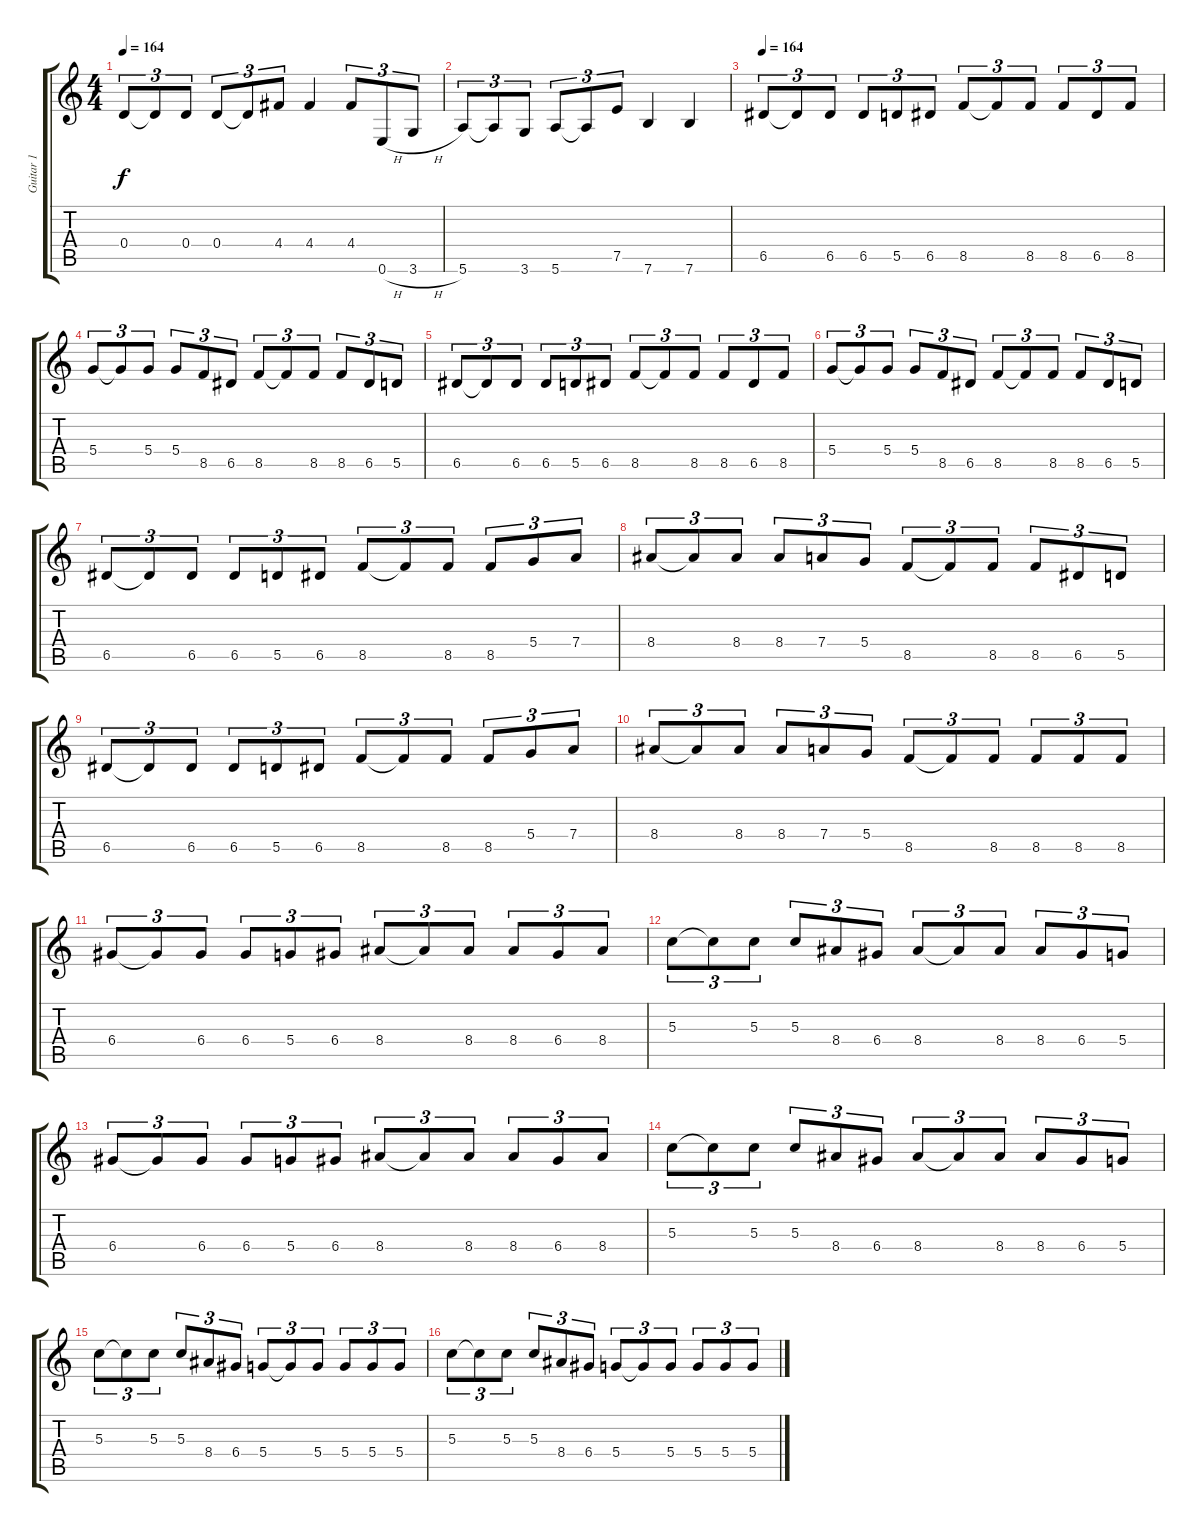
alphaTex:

\track ("Guitar 1" "Guitar 1") {instrument distortionguitar}
\staff {score tabs}
\tuning (E4 B3 G3 D3 A2 E2) {hide}
\ts (4 4)
\tempo 164
\clef g2
\ks c
0.4.8{tu (3 2) dy f} 0.4{t}.8{tu (3 2)} 0.4.8{tu (3 2)} 0.4.8{tu (3 2)} 0.4{t}.8{tu (3 2)} 4.4.8{tu (3 2)} 4.4.4 4.4.8{tu (3 2)} 0.6{h}.8{tu (3 2)} 3.6{h}.8{tu (3 2)} |
5.6.8{tu (3 2)} 5.6{t}.8{tu (3 2)} 3.6.8{tu (3 2)} 5.6.8{tu (3 2)} 5.6{t}.8{tu (3 2)} 7.5.8{tu (3 2)} 7.6.4 7.6.4 |
\tempo 164
6.5.8{tu (3 2)} 6.5{t}.8{tu (3 2)} 6.5.8{tu (3 2)} 6.5.8{tu (3 2)} 5.5.8{tu (3 2)} 6.5.8{tu (3 2)} 8.5.8{tu (3 2)} 8.5{t}.8{tu (3 2)} 8.5.8{tu (3 2)} 8.5.8{tu (3 2)} 6.5.8{tu (3 2)} 8.5.8{tu (3 2)} |
5.4.8{tu (3 2)} 5.4{t}.8{tu (3 2)} 5.4.8{tu (3 2)} 5.4.8{tu (3 2)} 8.5.8{tu (3 2)} 6.5.8{tu (3 2)} 8.5.8{tu (3 2)} 8.5{t}.8{tu (3 2)} 8.5.8{tu (3 2)} 8.5.8{tu (3 2)} 6.5.8{tu (3 2)} 5.5.8{tu (3 2)} |
6.5.8{tu (3 2)} 6.5{t}.8{tu (3 2)} 6.5.8{tu (3 2)} 6.5.8{tu (3 2)} 5.5.8{tu (3 2)} 6.5.8{tu (3 2)} 8.5.8{tu (3 2)} 8.5{t}.8{tu (3 2)} 8.5.8{tu (3 2)} 8.5.8{tu (3 2)} 6.5.8{tu (3 2)} 8.5.8{tu (3 2)} |
5.4.8{tu (3 2)} 5.4{t}.8{tu (3 2)} 5.4.8{tu (3 2)} 5.4.8{tu (3 2)} 8.5.8{tu (3 2)} 6.5.8{tu (3 2)} 8.5.8{tu (3 2)} 8.5{t}.8{tu (3 2)} 8.5.8{tu (3 2)} 8.5.8{tu (3 2)} 6.5.8{tu (3 2)} 5.5.8{tu (3 2)} |
6.5.8{tu (3 2)} 6.5{t}.8{tu (3 2)} 6.5.8{tu (3 2)} 6.5.8{tu (3 2)} 5.5.8{tu (3 2)} 6.5.8{tu (3 2)} 8.5.8{tu (3 2)} 8.5{t}.8{tu (3 2)} 8.5.8{tu (3 2)} 8.5.8{tu (3 2)} 5.4.8{tu (3 2)} 7.4.8{tu (3 2)} |
8.4.8{tu (3 2)} 8.4{t}.8{tu (3 2)} 8.4.8{tu (3 2)} 8.4.8{tu (3 2)} 7.4.8{tu (3 2)} 5.4.8{tu (3 2)} 8.5.8{tu (3 2)} 8.5{t}.8{tu (3 2)} 8.5.8{tu (3 2)} 8.5.8{tu (3 2)} 6.5.8{tu (3 2)} 5.5.8{tu (3 2)} |
6.5.8{tu (3 2)} 6.5{t}.8{tu (3 2)} 6.5.8{tu (3 2)} 6.5.8{tu (3 2)} 5.5.8{tu (3 2)} 6.5.8{tu (3 2)} 8.5.8{tu (3 2)} 8.5{t}.8{tu (3 2)} 8.5.8{tu (3 2)} 8.5.8{tu (3 2)} 5.4.8{tu (3 2)} 7.4.8{tu (3 2)} |
8.4.8{tu (3 2)} 8.4{t}.8{tu (3 2)} 8.4.8{tu (3 2)} 8.4.8{tu (3 2)} 7.4.8{tu (3 2)} 5.4.8{tu (3 2)} 8.5.8{tu (3 2)} 8.5{t}.8{tu (3 2)} 8.5.8{tu (3 2)} 8.5.8{tu (3 2)} 8.5.8{tu (3 2)} 8.5.8{tu (3 2)} |
6.4.8{tu (3 2)} 6.4{t}.8{tu (3 2)} 6.4.8{tu (3 2)} 6.4.8{tu (3 2)} 5.4.8{tu (3 2)} 6.4.8{tu (3 2)} 8.4.8{tu (3 2)} 8.4{t}.8{tu (3 2)} 8.4.8{tu (3 2)} 8.4.8{tu (3 2)} 6.4.8{tu (3 2)} 8.4.8{tu (3 2)} |
5.3.8{tu (3 2)} 5.3{t}.8{tu (3 2)} 5.3.8{tu (3 2)} 5.3.8{tu (3 2)} 8.4.8{tu (3 2)} 6.4.8{tu (3 2)} 8.4.8{tu (3 2)} 8.4{t}.8{tu (3 2)} 8.4.8{tu (3 2)} 8.4.8{tu (3 2)} 6.4.8{tu (3 2)} 5.4.8{tu (3 2)} |
6.4.8{tu (3 2)} 6.4{t}.8{tu (3 2)} 6.4.8{tu (3 2)} 6.4.8{tu (3 2)} 5.4.8{tu (3 2)} 6.4.8{tu (3 2)} 8.4.8{tu (3 2)} 8.4{t}.8{tu (3 2)} 8.4.8{tu (3 2)} 8.4.8{tu (3 2)} 6.4.8{tu (3 2)} 8.4.8{tu (3 2)} |
5.3.8{tu (3 2)} 5.3{t}.8{tu (3 2)} 5.3.8{tu (3 2)} 5.3.8{tu (3 2)} 8.4.8{tu (3 2)} 6.4.8{tu (3 2)} 8.4.8{tu (3 2)} 8.4{t}.8{tu (3 2)} 8.4.8{tu (3 2)} 8.4.8{tu (3 2)} 6.4.8{tu (3 2)} 5.4.8{tu (3 2)} |
5.3.8{tu (3 2)} 5.3{t}.8{tu (3 2)} 5.3.8{tu (3 2)} 5.3.8{tu (3 2)} 8.4.8{tu (3 2)} 6.4.8{tu (3 2)} 5.4.8{tu (3 2)} 5.4{t}.8{tu (3 2)} 5.4.8{tu (3 2)} 5.4.8{tu (3 2)} 5.4.8{tu (3 2)} 5.4.8{tu (3 2)} |
5.3.8{tu (3 2)} 5.3{t}.8{tu (3 2)} 5.3.8{tu (3 2)} 5.3.8{tu (3 2)} 8.4.8{tu (3 2)} 6.4.8{tu (3 2)} 5.4.8{tu (3 2)} 5.4{t}.8{tu (3 2)} 5.4.8{tu (3 2)} 5.4.8{tu (3 2)} 5.4.8{tu (3 2)} 5.4.8{tu (3 2)}
